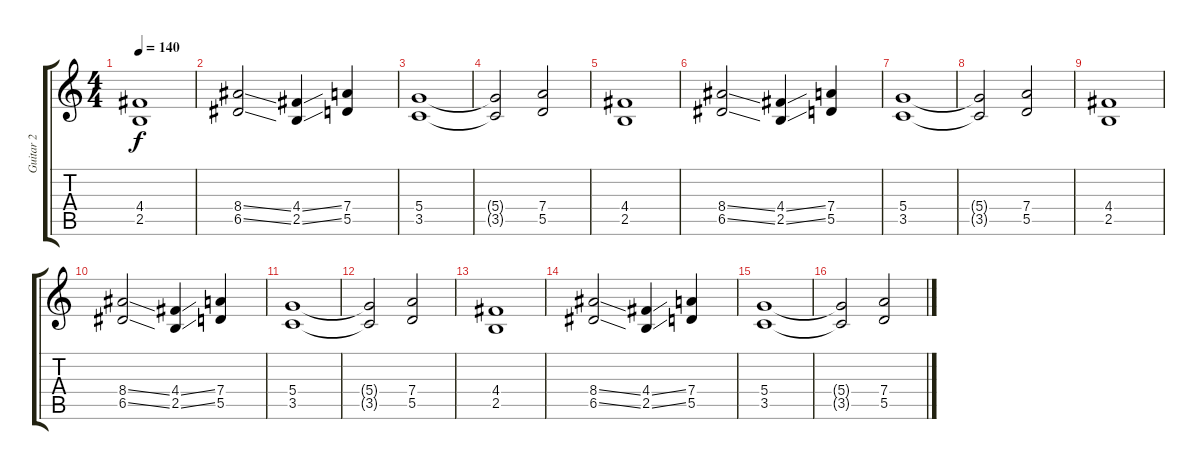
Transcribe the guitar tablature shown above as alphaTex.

\track ("Guitar 2" "Guitar 2") {instrument distortionguitar}
\staff {score tabs}
\tuning (E4 B3 G3 D3 A2 E2) {hide}
\ts (4 4)
\tempo 140
\clef g2
\ks c
(4.4 2.5).1{dy f} |
(8.4{ss} 6.5{ss}).2 (4.4{ss} 2.5{ss}).4 (7.4 5.5).4 |
(5.4 3.5).1 |
(5.4{t} 3.5{t}).2 (7.4 5.5).2 |
(4.4 2.5).1 |
(8.4{ss} 6.5{ss}).2 (4.4{ss} 2.5{ss}).4 (7.4 5.5).4 |
(5.4 3.5).1 |
(5.4{t} 3.5{t}).2 (7.4 5.5).2 |
(4.4 2.5).1 |
(8.4{ss} 6.5{ss}).2 (4.4{ss} 2.5{ss}).4 (7.4 5.5).4 |
(5.4 3.5).1 |
(5.4{t} 3.5{t}).2 (7.4 5.5).2 |
(4.4 2.5).1 |
(8.4{ss} 6.5{ss}).2 (4.4{ss} 2.5{ss}).4 (7.4 5.5).4 |
(5.4 3.5).1 |
(5.4{t} 3.5{t}).2 (7.4 5.5).2
